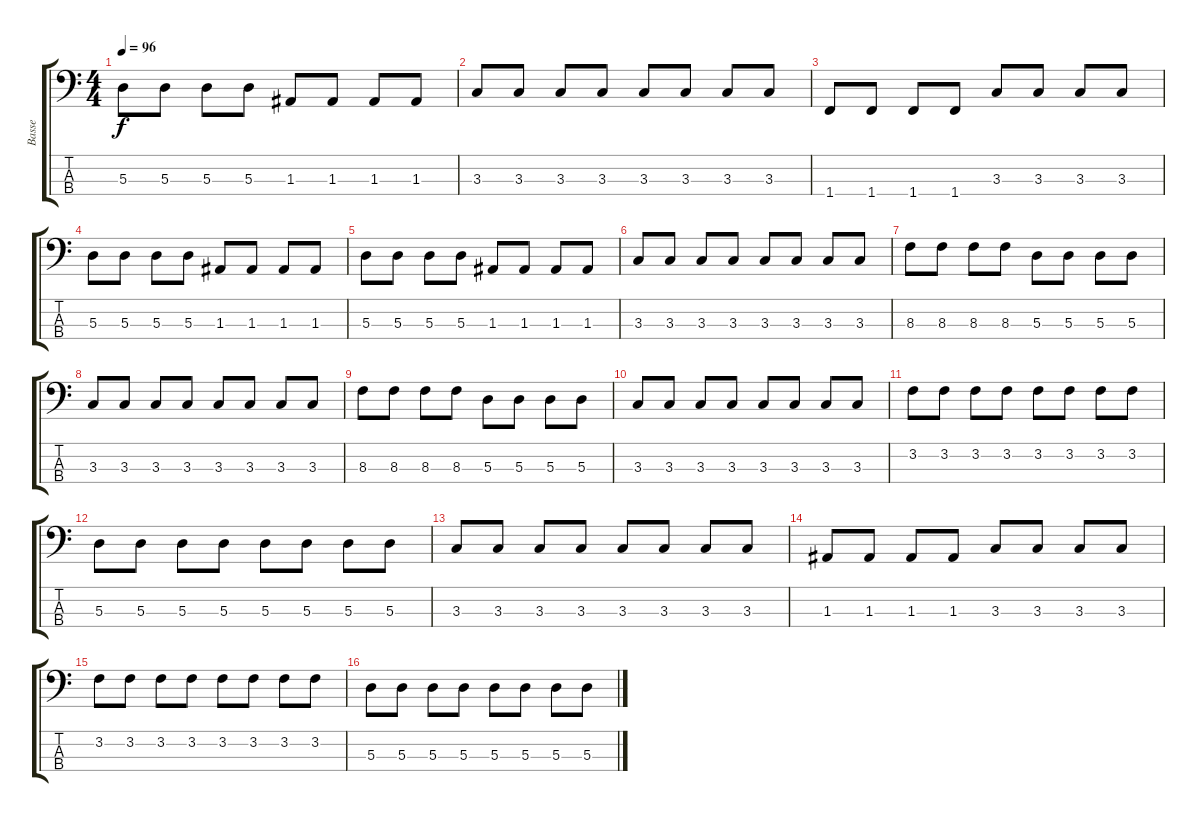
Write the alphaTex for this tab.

\track ("Basse" "Basse") {instrument electricbassfinger}
\staff {score tabs}
\tuning (G2 D2 A1 E1) {hide}
\ts (4 4)
\tempo 96
\clef f4
\ks c
5.3.8{dy f} 5.3.8 5.3.8 5.3.8 1.3.8 1.3.8 1.3.8 1.3.8 |
3.3.8 3.3.8 3.3.8 3.3.8 3.3.8 3.3.8 3.3.8 3.3.8 |
1.4.8 1.4.8 1.4.8 1.4.8 3.3.8 3.3.8 3.3.8 3.3.8 |
5.3.8 5.3.8 5.3.8 5.3.8 1.3.8 1.3.8 1.3.8 1.3.8 |
5.3.8 5.3.8 5.3.8 5.3.8 1.3.8 1.3.8 1.3.8 1.3.8 |
3.3.8 3.3.8 3.3.8 3.3.8 3.3.8 3.3.8 3.3.8 3.3.8 |
8.3.8 8.3.8 8.3.8 8.3.8 5.3.8 5.3.8 5.3.8 5.3.8 |
3.3.8 3.3.8 3.3.8 3.3.8 3.3.8 3.3.8 3.3.8 3.3.8 |
8.3.8 8.3.8 8.3.8 8.3.8 5.3.8 5.3.8 5.3.8 5.3.8 |
3.3.8 3.3.8 3.3.8 3.3.8 3.3.8 3.3.8 3.3.8 3.3.8 |
3.2.8 3.2.8 3.2.8 3.2.8 3.2.8 3.2.8 3.2.8 3.2.8 |
5.3.8 5.3.8 5.3.8 5.3.8 5.3.8 5.3.8 5.3.8 5.3.8 |
3.3.8 3.3.8 3.3.8 3.3.8 3.3.8 3.3.8 3.3.8 3.3.8 |
1.3.8 1.3.8 1.3.8 1.3.8 3.3.8 3.3.8 3.3.8 3.3.8 |
3.2.8 3.2.8 3.2.8 3.2.8 3.2.8 3.2.8 3.2.8 3.2.8 |
5.3.8 5.3.8 5.3.8 5.3.8 5.3.8 5.3.8 5.3.8 5.3.8
